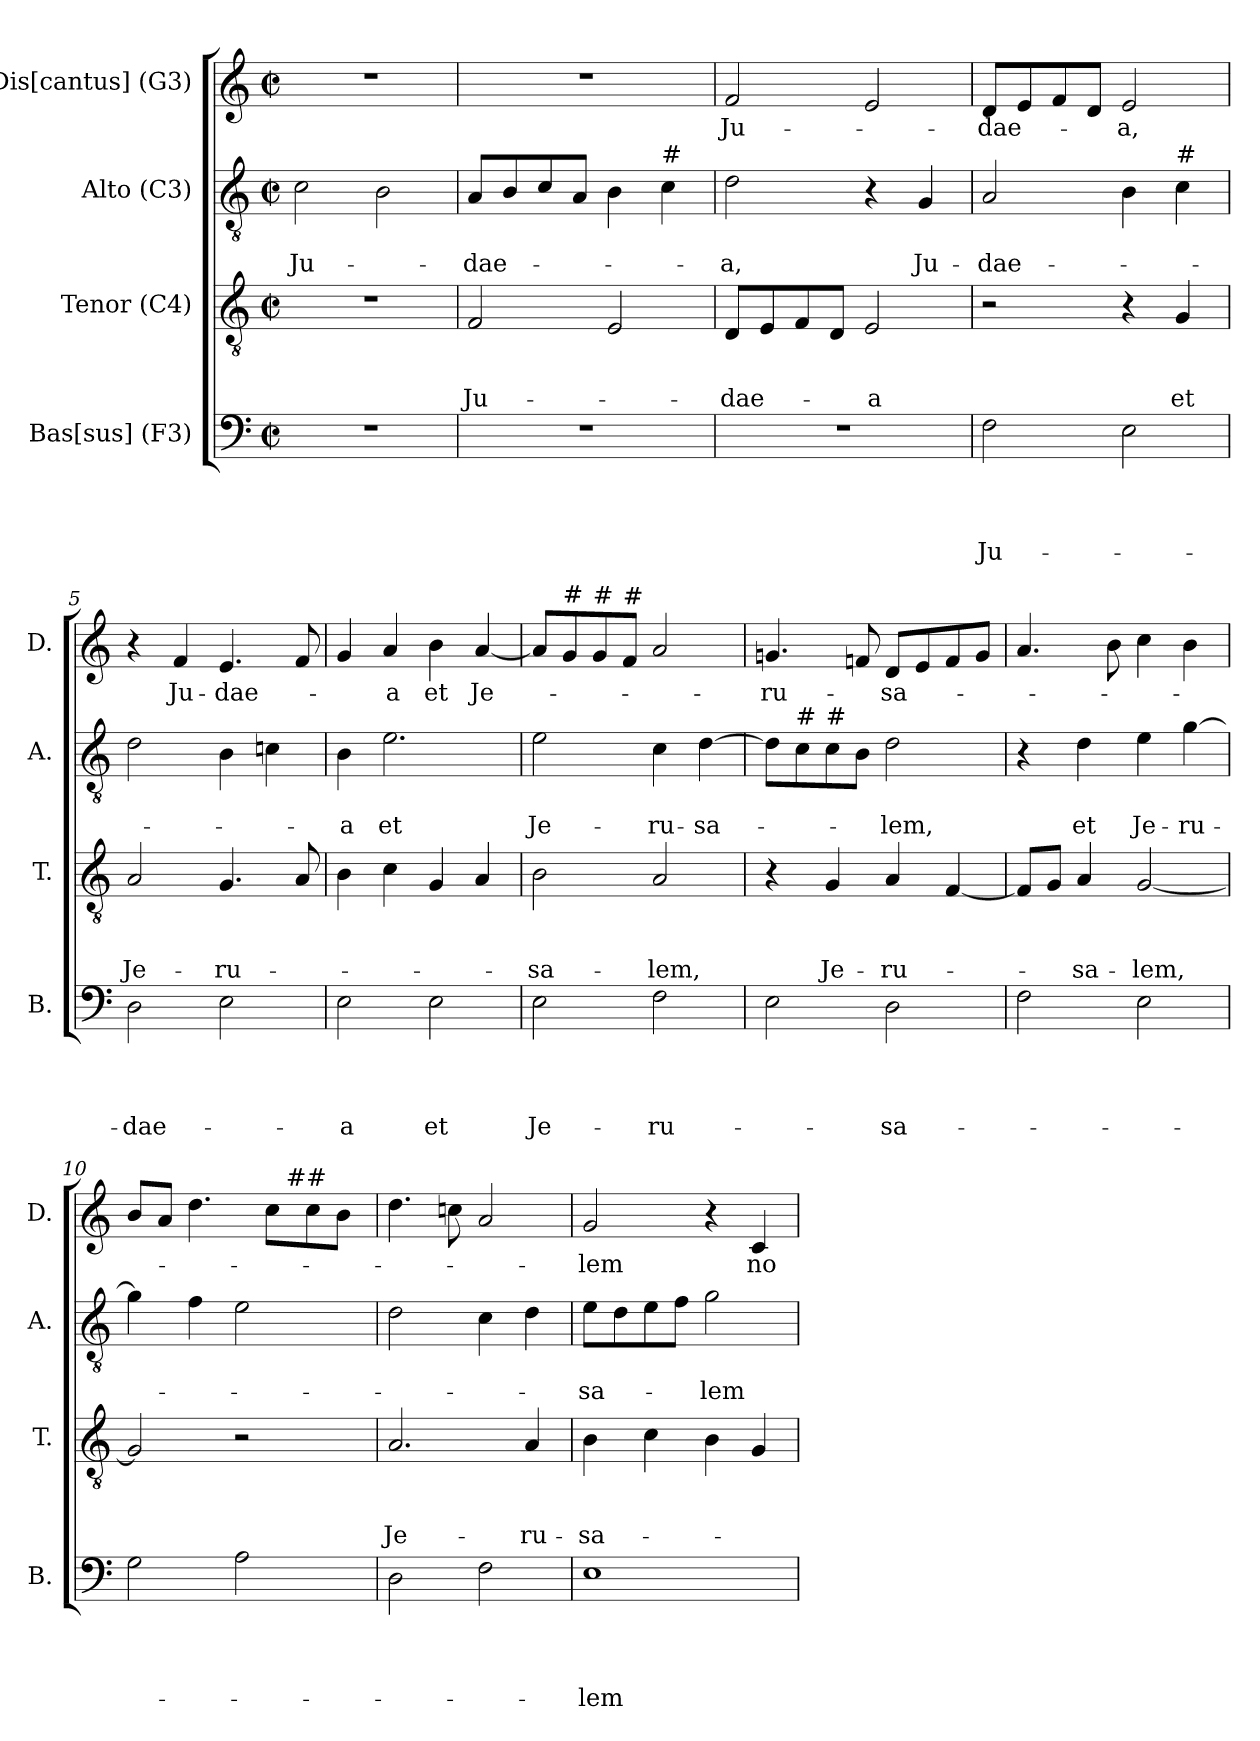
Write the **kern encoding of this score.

**kern	**text	**text	**text	**text	**kern	**text	**text	**text	**kern	**text	**text	**kern	**text
*part4	*part4	*part4	*part4	*part4	*part3	*part3	*part3	*part3	*part2	*part2	*part2	*part1	*part1
*staff4	*staff4	*staff4	*staff4	*staff4	*staff3	*staff3	*staff3	*staff3	*staff2	*staff2	*staff2	*staff1	*staff1
*I"Bas[sus] (F3)	*	*	*	*	*I"Tenor (C4)	*	*	*	*I"Alto (C3)	*	*	*I"Dis[cantus] (G3)	*
*I'B.	*	*	*	*	*I'T.	*	*	*	*I'A.	*	*	*I'D.	*
*clefF4	*	*	*	*	*clefGv2	*	*	*	*clefGv2	*	*	*clefG2	*
*k[]	*	*	*	*	*k[]	*	*	*	*k[]	*	*	*k[]	*
*C:	*	*	*	*	*C:	*	*	*	*C:	*	*	*C:	*
*M2/2	*	*	*	*	*M2/2	*	*	*	*M2/2	*	*	*M2/2	*
*met(c|)	*	*	*	*	*met(c|)	*	*	*	*met(c|)	*	*	*met(c|)	*
=1	=1	=1	=1	=1	=1	=1	=1	=1	=1	=1	=1	=1	=1
!	!	!	!	!	!	!	!	!	!	!	!LO:LY:b	!	!
1r	.	.	.	.	1r	.	.	.	2c\	.	Ju-	1r	.
.	.	.	.	.	.	.	.	.	2B\	.	.	.	.
=2	=2	=2	=2	=2	=2	=2	=2	=2	=2	=2	=2	=2	=2
!	!	!	!	!	!	!	!	!LO:LY:b	!	!	!LO:LY:b	!	!
1r	.	.	.	.	2F/	.	.	Ju-	8A/L	.	-dae-	1r	.
.	.	.	.	.	.	.	.	.	8B/	.	.	.	.
.	.	.	.	.	.	.	.	.	8c/	.	.	.	.
.	.	.	.	.	.	.	.	.	8A/J	.	.	.	.
.	.	.	.	.	2E/	.	.	.	4B\	.	.	.	.
!	!	!	!	!	!	!	!	!	!LO:TX:a:t=#	!	!	!	!
.	.	.	.	.	.	.	.	.	4c\	.	.	.	.
=3	=3	=3	=3	=3	=3	=3	=3	=3	=3	=3	=3	=3	=3
!	!	!	!	!	!	!	!	!LO:LY:b	!	!	!LO:LY:b	!	!LO:LY:b
1r	.	.	.	.	8D/L	.	.	-dae-	2d\	.	-a,	2f/	Ju-
.	.	.	.	.	8E/	.	.	.	.	.	.	.	.
.	.	.	.	.	8F/	.	.	.	.	.	.	.	.
.	.	.	.	.	8D/J	.	.	.	.	.	.	.	.
!	!	!	!	!	!	!	!	!LO:LY:b	!	!	!	!	!
.	.	.	.	.	2E/	.	.	-a	4r	.	.	2e/	.
!	!	!	!	!	!	!	!	!	!	!	!LO:LY:b	!	!
.	.	.	.	.	.	.	.	.	4G/	.	Ju-	.	.
=4	=4	=4	=4	=4	=4	=4	=4	=4	=4	=4	=4	=4	=4
!	!	!	!	!LO:LY:b	!	!	!	!	!	!	!LO:LY:b	!	!LO:LY:b
2F\	.	.	.	Ju-	2r	.	.	.	2A/	.	-dae-	8d/L	-dae-
.	.	.	.	.	.	.	.	.	.	.	.	8e/	.
.	.	.	.	.	.	.	.	.	.	.	.	8f/	.
.	.	.	.	.	.	.	.	.	.	.	.	8d/J	.
!	!	!	!	!	!	!	!	!	!	!	!	!	!LO:LY:b
2E\	.	.	.	.	4r	.	.	.	4B\	.	.	2e/	-a,
!	!	!	!	!	!	!	!	!	!LO:TX:a:t=#	!	!	!	!
!	!	!	!	!	!	!	!	!LO:LY:b	!	!	!	!	!
.	.	.	.	.	4G/	.	.	et	4c\	.	.	.	.
=5	=5	=5	=5	=5	=5	=5	=5	=5	=5	=5	=5	=5	=5
!	!	!	!	!LO:LY:b	!	!	!	!LO:LY:b	!	!	!	!	!
2D\	.	.	.	-dae-	2A/	.	.	Je-	2d\	.	.	4r	.
!	!	!	!	!	!	!	!	!	!	!	!	!	!LO:LY:b
.	.	.	.	.	.	.	.	.	.	.	.	4f/	Ju-
!	!	!	!	!	!	!	!	!LO:LY:b	!	!	!	!	!LO:LY:b
2E\	.	.	.	.	4.G/	.	.	-ru-	4B\	.	.	4.e/	-dae-
.	.	.	.	.	.	.	.	.	4cn\	.	.	.	.
.	.	.	.	.	8A/	.	.	.	.	.	.	8f/	.
=6	=6	=6	=6	=6	=6	=6	=6	=6	=6	=6	=6	=6	=6
!	!	!	!	!LO:LY:b	!	!	!	!	!	!	!LO:LY:b	!	!
2E\	.	.	.	-a	4B\	.	.	.	4B\	.	-a	4g/	.
!	!	!	!	!	!	!	!	!	!	!	!LO:LY:b	!	!LO:LY:b
.	.	.	.	.	4c\	.	.	.	2.e\	.	et	4a/	-a
!	!	!	!	!LO:LY:b	!	!	!	!	!	!	!	!	!LO:LY:b
2E\	.	.	.	et	4G/	.	.	.	.	.	.	4b\	et
!	!	!	!	!	!	!	!	!	!	!	!	!	!LO:LY:b
.	.	.	.	.	4A/	.	.	.	.	.	.	[<4a/	Je-
!!LO:LB:g=z
=7	=7	=7	=7	=7	=7	=7	=7	=7	=7	=7	=7	=7	=7
!	!	!	!	!LO:LY:b	!	!	!	!LO:LY:b	!	!	!LO:LY:b	!	!
2E\	.	.	.	Je-	2B\	.	.	-sa-	2e\	.	Je-	8a/L]	.
!	!	!	!	!	!	!	!	!	!	!	!	!LO:TX:a:t=#	!
.	.	.	.	.	.	.	.	.	.	.	.	8g/	.
!	!	!	!	!	!	!	!	!	!	!	!	!LO:TX:a:t=#	!
.	.	.	.	.	.	.	.	.	.	.	.	8g/	.
!	!	!	!	!	!	!	!	!	!	!	!	!LO:TX:a:t=#	!
.	.	.	.	.	.	.	.	.	.	.	.	8f/J	.
!	!	!	!	!LO:LY:b	!	!	!	!LO:LY:b	!	!	!LO:LY:b	!	!
2F\	.	.	.	-ru-	2A/	.	.	-lem,	4c\	.	-ru-	2a/	.
!	!	!	!	!	!	!	!	!	!	!	!LO:LY:b	!	!
.	.	.	.	.	.	.	.	.	[>4d\	.	-sa-	.	.
=8	=8	=8	=8	=8	=8	=8	=8	=8	=8	=8	=8	=8	=8
!	!	!	!	!	!	!	!	!	!	!	!	!	!LO:LY:b
2E\	.	.	.	.	4r	.	.	.	8d\L]	.	.	4.gn/	-ru-
!	!	!	!	!	!	!	!	!	!LO:TX:a:t=#	!	!	!	!
.	.	.	.	.	.	.	.	.	8c\	.	.	.	.
!	!	!	!	!	!	!	!	!	!LO:TX:a:t=#	!	!	!	!
!	!	!	!	!	!	!	!	!LO:LY:b	!	!	!	!	!
.	.	.	.	.	4G/	.	.	Je-	8c\	.	.	.	.
.	.	.	.	.	.	.	.	.	8B\J	.	.	8fn/	.
!	!	!	!	!LO:LY:b	!	!	!	!LO:LY:b	!	!	!LO:LY:b	!	!LO:LY:b
2D\	.	.	.	-sa-	4A/	.	.	-ru-	2d\	.	-lem,	8d/L	-sa-
.	.	.	.	.	.	.	.	.	.	.	.	8e/	.
.	.	.	.	.	[<4F/	.	.	.	.	.	.	8f/	.
.	.	.	.	.	.	.	.	.	.	.	.	8g/J	.
=9	=9	=9	=9	=9	=9	=9	=9	=9	=9	=9	=9	=9	=9
2F\	.	.	.	.	8F/L]	.	.	.	4r	.	.	4.a/	.
.	.	.	.	.	8G/J	.	.	.	.	.	.	.	.
!	!	!	!	!	!	!	!	!LO:LY:b	!	!	!LO:LY:b	!	!
.	.	.	.	.	4A/	.	.	-sa-	4d\	.	et	.	.
.	.	.	.	.	.	.	.	.	.	.	.	8b\	.
!	!	!	!	!	!	!	!	!LO:LY:b	!	!	!LO:LY:b	!	!
2E\	.	.	.	.	[<2G/	.	.	-lem,	4e\	.	Je-	4cc\	.
!	!	!	!	!	!	!	!	!	!	!	!LO:LY:b	!	!
.	.	.	.	.	.	.	.	.	[>4g\	.	-ru-	4b\	.
=10	=10	=10	=10	=10	=10	=10	=10	=10	=10	=10	=10	=10	=10
*	*	*	*	*	*	*	*	*	*	*	*	*^	*
2G\	.	.	.	.	2G/]	.	.	.	4g\]	.	.	8b/L	2ryy	.
.	.	.	.	.	.	.	.	.	.	.	.	8a/J	.	.
.	.	.	.	.	.	.	.	.	4f\	.	.	4.dd\	.	.
2A\	.	.	.	.	2r	.	.	.	2e\	.	.	.	8.ryy	.
.	.	.	.	.	.	.	.	.	.	.	.	8cc\L	.	.
!	!	!	!	!	!	!	!	!	!	!	!	!	!LO:TX:a:t=#	!
.	.	.	.	.	.	.	.	.	.	.	.	.	4ryy	.
!	!	!	!	!	!	!	!	!	!	!	!	!LO:TX:a:t=#	!	!
.	.	.	.	.	.	.	.	.	.	.	.	8cc\	.	.
.	.	.	.	.	.	.	.	.	.	.	.	8b\J	.	.
.	.	.	.	.	.	.	.	.	.	.	.	.	16ryy	.
=11	=11	=11	=11	=11	=11	=11	=11	=11	=11	=11	=11	=11	=11	=11
!	!	!	!	!	!	!	!	!LO:LY:b	!	!	!	!	!	!
*	*	*	*	*	*	*	*	*	*	*	*	*v	*v	*
2D\	.	.	.	.	2.A/	.	.	Je-	2d\	.	.	4.dd\	.
.	.	.	.	.	.	.	.	.	.	.	.	8ccn\	.
2F\	.	.	.	.	.	.	.	.	4c\	.	.	2a/	.
!	!	!	!	!	!	!	!	!LO:LY:b	!	!	!	!	!
.	.	.	.	.	4A/	.	.	-ru-	4d\	.	.	.	.
=12	=12	=12	=12	=12	=12	=12	=12	=12	=12	=12	=12	=12	=12
!	!	!	!	!LO:LY:b	!	!	!	!LO:LY:b	!	!	!LO:LY:b	!	!LO:LY:b
1E	.	.	.	-lem	4B\	.	.	-sa-	8e\L	.	-sa-	2g/	-lem
.	.	.	.	.	.	.	.	.	8d\	.	.	.	.
.	.	.	.	.	4c\	.	.	.	8e\	.	.	.	.
.	.	.	.	.	.	.	.	.	8f\J	.	.	.	.
!	!	!	!	!	!	!	!	!	!	!	!LO:LY:b	!	!
.	.	.	.	.	4B\	.	.	.	2g\	.	-lem	4r	.
!	!	!	!	!	!	!	!	!	!	!	!	!	!LO:LY:b
.	.	.	.	.	4G/	.	.	.	.	.	.	4c/	no-
=	=	=	=	=	=	=	=	=	=	=	=	=	=
*-	*-	*-	*-	*-	*-	*-	*-	*-	*-	*-	*-	*-	*-
